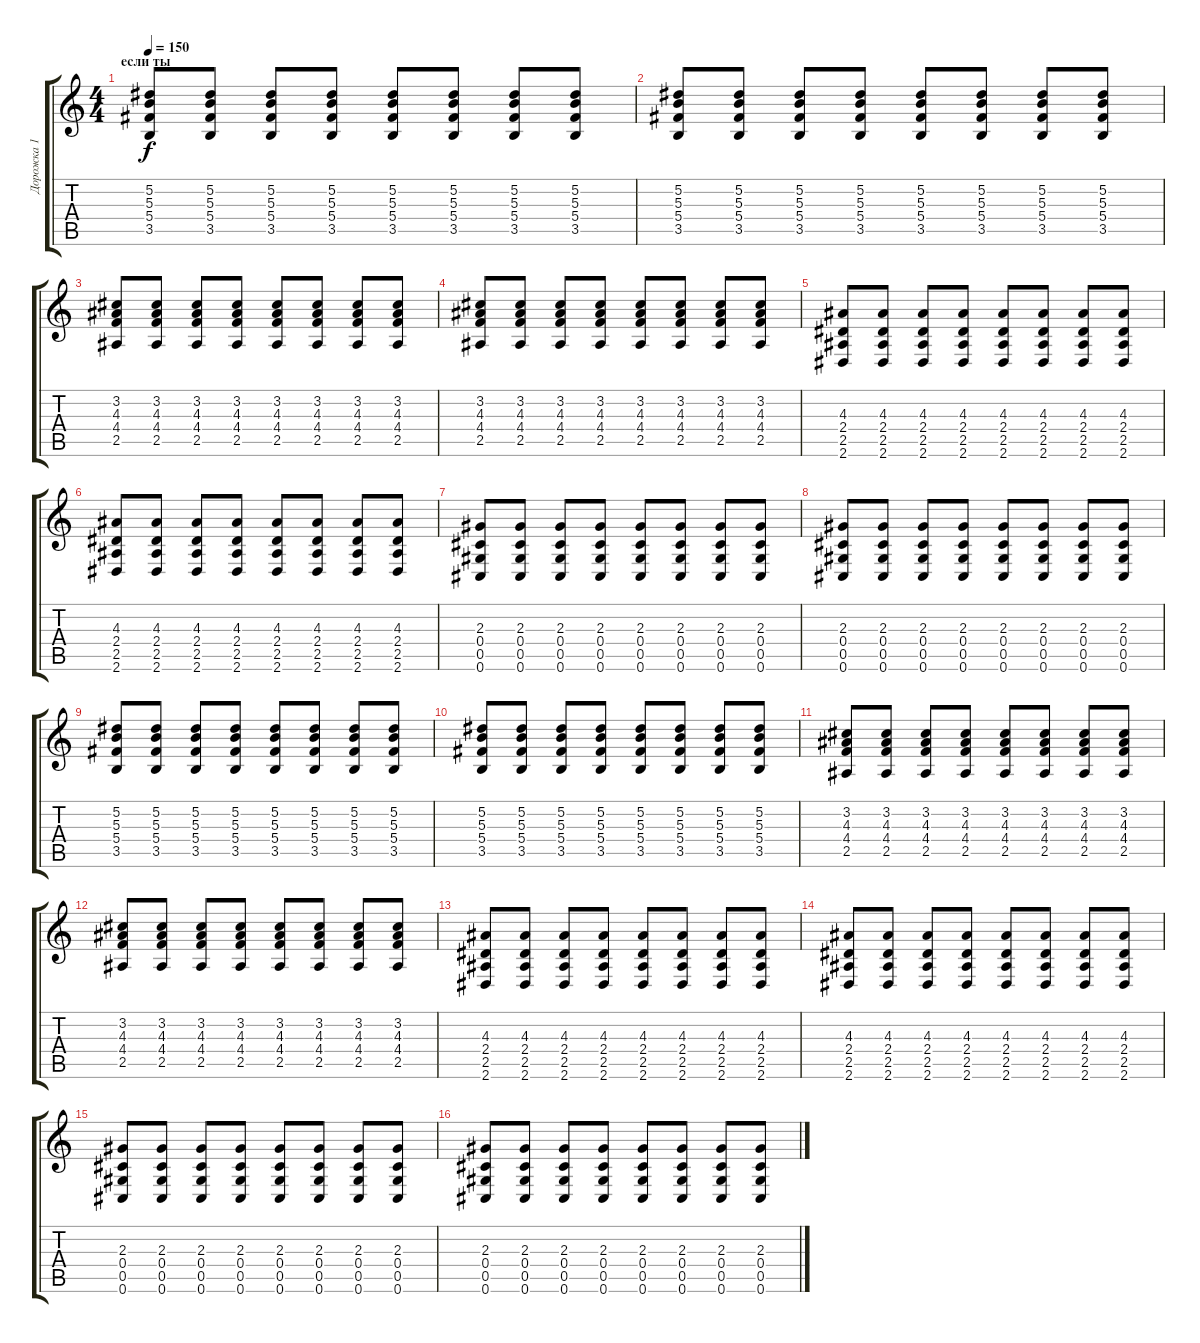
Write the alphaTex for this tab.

\track ("Дорожка 1" "Дорожка 1") {instrument distortionguitar}
\staff {score tabs}
\tuning (Eb4 Bb3 Gb3 Db3 Ab2 Db2) {hide}
\ts (4 4)
\section ("" "если ты")
\tempo 150
\clef g2
\ks c
(5.2 5.3 5.4 3.5).8{dy f} (5.2 5.3 5.4 3.5).8 (5.2 5.3 5.4 3.5).8 (5.2 5.3 5.4 3.5).8 (5.2 5.3 5.4 3.5).8 (5.2 5.3 5.4 3.5).8 (5.2 5.3 5.4 3.5).8 (5.2 5.3 5.4 3.5).8 |
(5.2 5.3 5.4 3.5).8 (5.2 5.3 5.4 3.5).8 (5.2 5.3 5.4 3.5).8 (5.2 5.3 5.4 3.5).8 (5.2 5.3 5.4 3.5).8 (5.2 5.3 5.4 3.5).8 (5.2 5.3 5.4 3.5).8 (5.2 5.3 5.4 3.5).8 |
(3.2 4.3 4.4 2.5).8 (3.2 4.3 4.4 2.5).8 (3.2 4.3 4.4 2.5).8 (3.2 4.3 4.4 2.5).8 (3.2 4.3 4.4 2.5).8 (3.2 4.3 4.4 2.5).8 (3.2 4.3 4.4 2.5).8 (3.2 4.3 4.4 2.5).8 |
(3.2 4.3 4.4 2.5).8 (3.2 4.3 4.4 2.5).8 (3.2 4.3 4.4 2.5).8 (3.2 4.3 4.4 2.5).8 (3.2 4.3 4.4 2.5).8 (3.2 4.3 4.4 2.5).8 (3.2 4.3 4.4 2.5).8 (3.2 4.3 4.4 2.5).8 |
(4.3 2.4 2.5 2.6).8 (4.3 2.4 2.5 2.6).8 (4.3 2.4 2.5 2.6).8 (4.3 2.4 2.5 2.6).8 (4.3 2.4 2.5 2.6).8 (4.3 2.4 2.5 2.6).8 (4.3 2.4 2.5 2.6).8 (4.3 2.4 2.5 2.6).8 |
(4.3 2.4 2.5 2.6).8 (4.3 2.4 2.5 2.6).8 (4.3 2.4 2.5 2.6).8 (4.3 2.4 2.5 2.6).8 (4.3 2.4 2.5 2.6).8 (4.3 2.4 2.5 2.6).8 (4.3 2.4 2.5 2.6).8 (4.3 2.4 2.5 2.6).8 |
(2.3 0.4 0.5 0.6).8 (2.3 0.4 0.5 0.6).8 (2.3 0.4 0.5 0.6).8 (2.3 0.4 0.5 0.6).8 (2.3 0.4 0.5 0.6).8 (2.3 0.4 0.5 0.6).8 (2.3 0.4 0.5 0.6).8 (2.3 0.4 0.5 0.6).8 |
(2.3 0.4 0.5 0.6).8 (2.3 0.4 0.5 0.6).8 (2.3 0.4 0.5 0.6).8 (2.3 0.4 0.5 0.6).8 (2.3 0.4 0.5 0.6).8 (2.3 0.4 0.5 0.6).8 (2.3 0.4 0.5 0.6).8 (2.3 0.4 0.5 0.6).8 |
(5.2 5.3 5.4 3.5).8 (5.2 5.3 5.4 3.5).8 (5.2 5.3 5.4 3.5).8 (5.2 5.3 5.4 3.5).8 (5.2 5.3 5.4 3.5).8 (5.2 5.3 5.4 3.5).8 (5.2 5.3 5.4 3.5).8 (5.2 5.3 5.4 3.5).8 |
(5.2 5.3 5.4 3.5).8 (5.2 5.3 5.4 3.5).8 (5.2 5.3 5.4 3.5).8 (5.2 5.3 5.4 3.5).8 (5.2 5.3 5.4 3.5).8 (5.2 5.3 5.4 3.5).8 (5.2 5.3 5.4 3.5).8 (5.2 5.3 5.4 3.5).8 |
(3.2 4.3 4.4 2.5).8 (3.2 4.3 4.4 2.5).8 (3.2 4.3 4.4 2.5).8 (3.2 4.3 4.4 2.5).8 (3.2 4.3 4.4 2.5).8 (3.2 4.3 4.4 2.5).8 (3.2 4.3 4.4 2.5).8 (3.2 4.3 4.4 2.5).8 |
(3.2 4.3 4.4 2.5).8 (3.2 4.3 4.4 2.5).8 (3.2 4.3 4.4 2.5).8 (3.2 4.3 4.4 2.5).8 (3.2 4.3 4.4 2.5).8 (3.2 4.3 4.4 2.5).8 (3.2 4.3 4.4 2.5).8 (3.2 4.3 4.4 2.5).8 |
(4.3 2.4 2.5 2.6).8 (4.3 2.4 2.5 2.6).8 (4.3 2.4 2.5 2.6).8 (4.3 2.4 2.5 2.6).8 (4.3 2.4 2.5 2.6).8 (4.3 2.4 2.5 2.6).8 (4.3 2.4 2.5 2.6).8 (4.3 2.4 2.5 2.6).8 |
(4.3 2.4 2.5 2.6).8 (4.3 2.4 2.5 2.6).8 (4.3 2.4 2.5 2.6).8 (4.3 2.4 2.5 2.6).8 (4.3 2.4 2.5 2.6).8 (4.3 2.4 2.5 2.6).8 (4.3 2.4 2.5 2.6).8 (4.3 2.4 2.5 2.6).8 |
(2.3 0.4 0.5 0.6).8 (2.3 0.4 0.5 0.6).8 (2.3 0.4 0.5 0.6).8 (2.3 0.4 0.5 0.6).8 (2.3 0.4 0.5 0.6).8 (2.3 0.4 0.5 0.6).8 (2.3 0.4 0.5 0.6).8 (2.3 0.4 0.5 0.6).8 |
(2.3 0.4 0.5 0.6).8 (2.3 0.4 0.5 0.6).8 (2.3 0.4 0.5 0.6).8 (2.3 0.4 0.5 0.6).8 (2.3 0.4 0.5 0.6).8 (2.3 0.4 0.5 0.6).8 (2.3 0.4 0.5 0.6).8 (2.3 0.4 0.5 0.6).8
